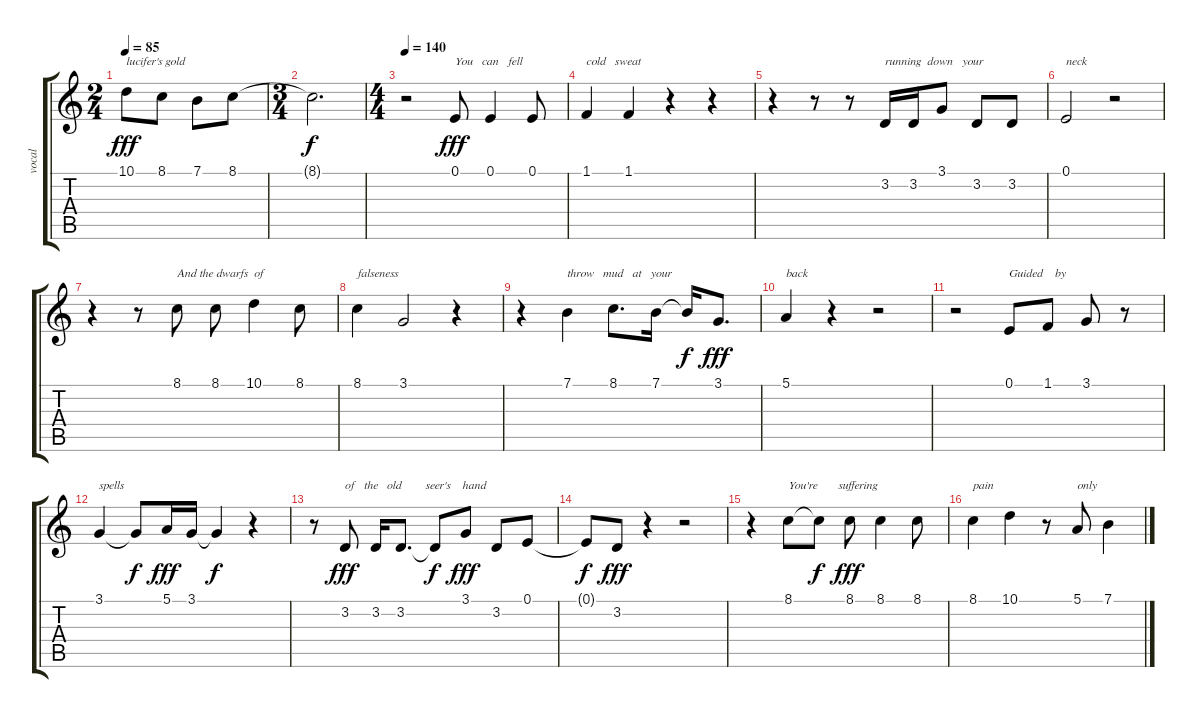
\track ("vocal" "vocal") {instrument trumpet}
\staff {score tabs}
\tuning (E4 B3 G3 D3 A2 E2) {hide}
\ts (2 4)
\tempo 85
\clef g2
\ks c
10.1.8{txt "lucifer's gold" dy fff} 8.1.8 7.1.8 8.1.8 |
\ts (3 4)
8.1{t}.2{d dy f} |
\ts (4 4)
\tempo 140
r.2 0.1.8{txt "You   can   fell" dy fff} 0.1.4 0.1.8 |
1.1.4{txt "cold   sweat"} 1.1.4 r.4 r.4 |
r.4 r.8 r.8 3.2.16{txt "running  down   your"} 3.2.16 3.1.8 3.2.8 3.2.8 |
0.1.2{txt "neck"} r.2 |
r.4 r.8 8.1.8{txt "And the dwarfs  of"} 8.1.8 10.1.4 8.1.8 |
8.1.4{txt "falseness"} 3.1.2 r.4 |
r.4 7.1.4{txt "throw   mud   at   your"} 8.1.8{d} 7.1.16 7.1{t}.16{dy f} 3.1.8{d dy fff} |
5.1.4{txt "back"} r.4 r.2 |
r.2 0.1.8{txt "Guided    by"} 1.1.8 3.1.8 r.8 |
3.1.4{txt "spells"} 3.1{t}.8{dy f} 5.1.16{dy fff} 3.1.16 3.1{t}.4{dy f} r.4 |
r.8 3.2.8{txt "of   the   old        seer's    hand" dy fff} 3.2.16 3.2.8{d} 3.2{t}.8{dy f} 3.1.8{dy fff} 3.2.8 0.1.8 |
0.1{t}.8{dy f} 3.2.8{dy fff} r.4 r.2 |
r.4 8.1.8{txt "You're       suffering"} 8.1{t}.8{dy f} 8.1.8{dy fff} 8.1.4 8.1.8 |
8.1.4{txt "pain"} 10.1.4 r.8 5.1.8{txt "only"} 7.1.4
